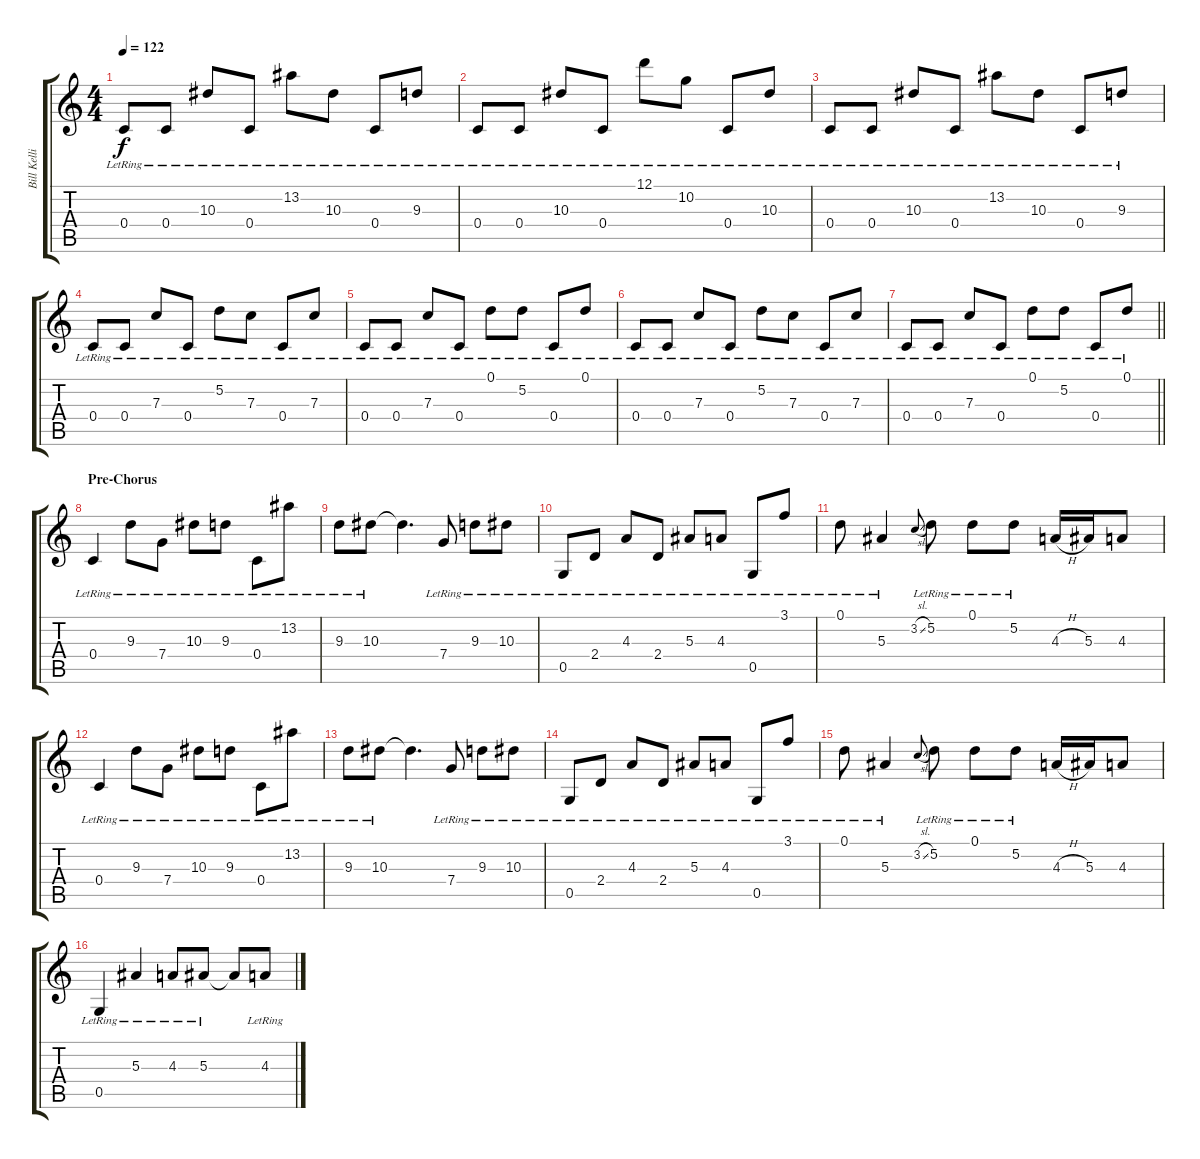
\track ("Bill Kelliher" "Bill Kelli") {instrument overdrivenguitar}
\staff {score tabs}
\tuning (D4 A3 F3 C3 G2 D2) {hide}
\ts (4 4)
\tempo 122
\clef g2
\ks c
0.4{lr}.8{dy f} 0.4{lr}.8 10.3{lr}.8 0.4{lr}.8 13.2{lr}.8 10.3{lr}.8 0.4{lr}.8 9.3{lr}.8 |
0.4{lr}.8 0.4{lr}.8 10.3{lr}.8 0.4{lr}.8 12.1{lr}.8 10.2{lr}.8 0.4{lr}.8 10.3{lr}.8 |
0.4{lr}.8 0.4{lr}.8 10.3{lr}.8 0.4{lr}.8 13.2{lr}.8 10.3{lr}.8 0.4{lr}.8 9.3{lr}.8 |
0.4{lr}.8 0.4{lr}.8 7.3{lr}.8 0.4{lr}.8 5.2{lr}.8 7.3{lr}.8 0.4{lr}.8 7.3{lr}.8 |
0.4{lr}.8 0.4{lr}.8 7.3{lr}.8 0.4{lr}.8 0.1{lr}.8 5.2{lr}.8 0.4{lr}.8 0.1{lr}.8 |
0.4{lr}.8 0.4{lr}.8 7.3{lr}.8 0.4{lr}.8 5.2{lr}.8 7.3{lr}.8 0.4{lr}.8 7.3{lr}.8 |
\barLineRight lightlight
0.4{lr}.8 0.4{lr}.8 7.3{lr}.8 0.4{lr}.8 0.1{lr}.8 5.2{lr}.8 0.4{lr}.8 0.1{lr}.8 |
\section ("" "Pre-Chorus")
0.4{lr}.4 9.3{lr}.8 7.4{lr}.8 10.3{lr}.8 9.3{lr}.8 0.4{lr}.8 13.2{lr}.8 |
9.3{lr}.8 10.3{lr}.8 10.3{t}.4{d} 7.4{lr}.8 9.3{lr}.8 10.3{lr}.8 |
0.5{lr}.8 2.4{lr}.8 4.3{lr}.8 2.4{lr}.8 5.3{lr}.8 4.3{lr}.8 0.5{lr}.8 3.1{lr}.8 |
0.1{lr}.8 5.3{lr}.4 3.2{sl}.8{gr onbeat} 5.2{lr}.8 0.1{lr}.8 5.2{lr}.8 4.3{h}.16 5.3.16 4.3.8 |
0.4{lr}.4 9.3{lr}.8 7.4{lr}.8 10.3{lr}.8 9.3{lr}.8 0.4{lr}.8 13.2{lr}.8 |
9.3{lr}.8 10.3{lr}.8 10.3{t}.4{d} 7.4{lr}.8 9.3{lr}.8 10.3{lr}.8 |
0.5{lr}.8 2.4{lr}.8 4.3{lr}.8 2.4{lr}.8 5.3{lr}.8 4.3{lr}.8 0.5{lr}.8 3.1{lr}.8 |
0.1{lr}.8 5.3{lr}.4 3.2{sl}.8{gr onbeat} 5.2{lr}.8 0.1{lr}.8 5.2{lr}.8 4.3{h}.16 5.3.16 4.3.8 |
0.5{lr}.4 5.3{lr}.4 4.3{lr}.8 5.3{lr}.8 5.3{t}.8 4.3{lr}.8
